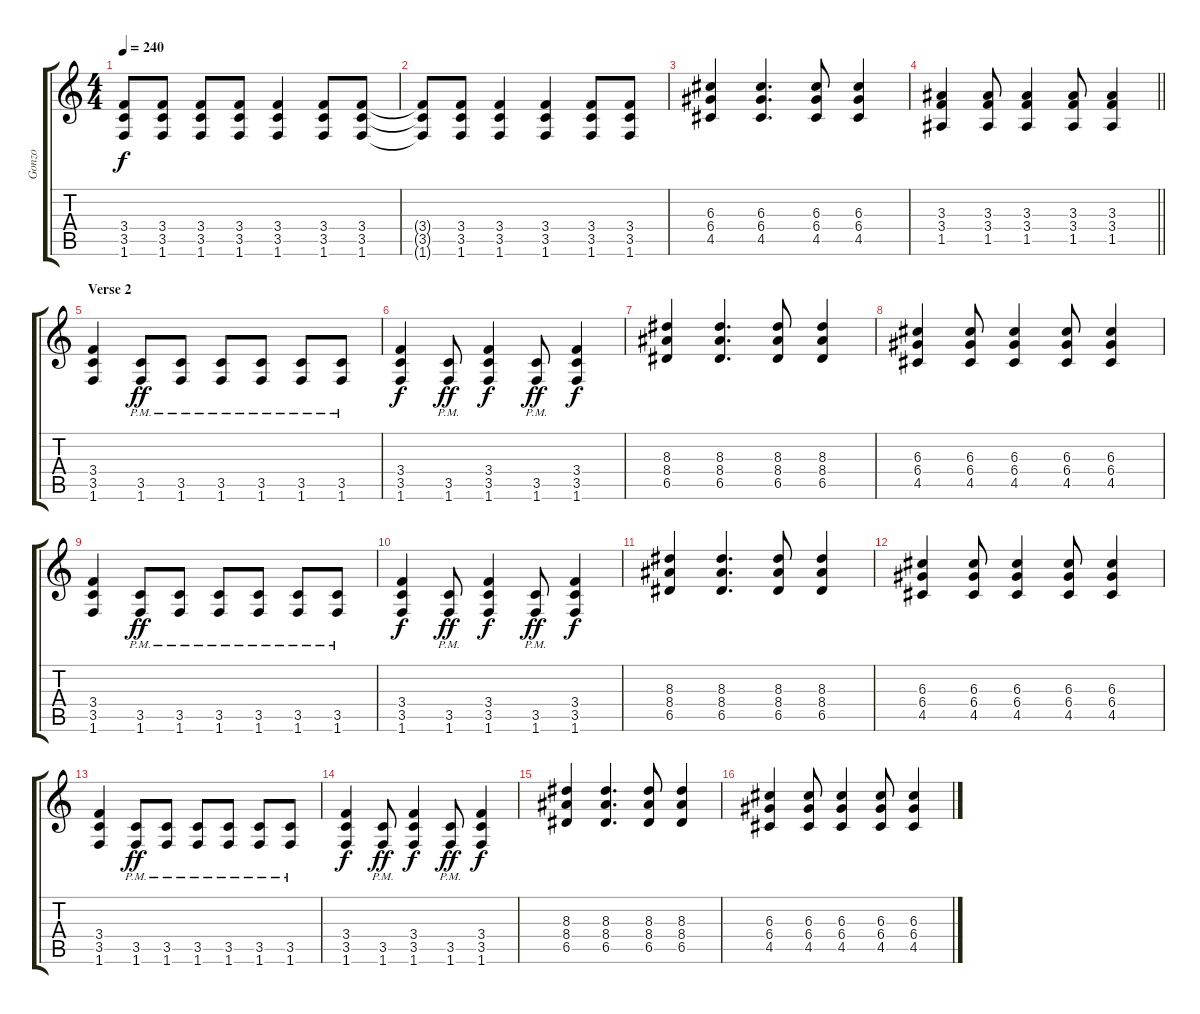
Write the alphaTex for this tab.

\track ("Gonzo" "Gonzo") {instrument distortionguitar}
\staff {score tabs}
\tuning (E4 B3 G3 D3 A2 E2) {hide}
\ts (4 4)
\tempo 240
\clef g2
\ks c
(3.4 3.5 1.6).8{dy f} (3.4 3.5 1.6).8 (3.4 3.5 1.6).8 (3.4 3.5 1.6).8 (3.4 3.5 1.6).4 (3.4 3.5 1.6).8 (3.4 3.5 1.6).8 |
(3.4{t} 3.5{t} 1.6{t}).8 (3.4 3.5 1.6).8 (3.4 3.5 1.6).4 (3.4 3.5 1.6).4 (3.4 3.5 1.6).8 (3.4 3.5 1.6).8 |
(6.3 6.4 4.5).4 (6.3 6.4 4.5).4{d} (6.3 6.4 4.5).8 (6.3 6.4 4.5).4 |
\barLineRight lightlight
(3.3 3.4 1.5).4 (3.3 3.4 1.5).8 (3.3 3.4 1.5).4 (3.3 3.4 1.5).8 (3.3 3.4 1.5).4 |
\section ("" "Verse 2")
(3.4 3.5 1.6).4 (3.5{pm} 1.6{pm}).8{dy ff} (3.5{pm} 1.6{pm}).8 (3.5{pm} 1.6{pm}).8 (3.5{pm} 1.6{pm}).8 (3.5{pm} 1.6{pm}).8 (3.5{pm} 1.6{pm}).8 |
(3.4 3.5 1.6).4{dy f} (3.5{pm} 1.6{pm}).8{dy ff} (3.4 3.5 1.6).4{dy f} (3.5{pm} 1.6{pm}).8{dy ff} (3.4 3.5 1.6).4{dy f} |
(8.3 8.4 6.5).4 (8.3 8.4 6.5).4{d} (8.3 8.4 6.5).8 (8.3 8.4 6.5).4 |
(6.3 6.4 4.5).4 (6.3 6.4 4.5).8 (6.3 6.4 4.5).4 (6.3 6.4 4.5).8 (6.3 6.4 4.5).4 |
(3.4 3.5 1.6).4 (3.5{pm} 1.6{pm}).8{dy ff} (3.5{pm} 1.6{pm}).8 (3.5{pm} 1.6{pm}).8 (3.5{pm} 1.6{pm}).8 (3.5{pm} 1.6{pm}).8 (3.5{pm} 1.6{pm}).8 |
(3.4 3.5 1.6).4{dy f} (3.5{pm} 1.6{pm}).8{dy ff} (3.4 3.5 1.6).4{dy f} (3.5{pm} 1.6{pm}).8{dy ff} (3.4 3.5 1.6).4{dy f} |
(8.3 8.4 6.5).4 (8.3 8.4 6.5).4{d} (8.3 8.4 6.5).8 (8.3 8.4 6.5).4 |
(6.3 6.4 4.5).4 (6.3 6.4 4.5).8 (6.3 6.4 4.5).4 (6.3 6.4 4.5).8 (6.3 6.4 4.5).4 |
(3.4 3.5 1.6).4 (3.5{pm} 1.6{pm}).8{dy ff} (3.5{pm} 1.6{pm}).8 (3.5{pm} 1.6{pm}).8 (3.5{pm} 1.6{pm}).8 (3.5{pm} 1.6{pm}).8 (3.5{pm} 1.6{pm}).8 |
(3.4 3.5 1.6).4{dy f} (3.5{pm} 1.6{pm}).8{dy ff} (3.4 3.5 1.6).4{dy f} (3.5{pm} 1.6{pm}).8{dy ff} (3.4 3.5 1.6).4{dy f} |
(8.3 8.4 6.5).4 (8.3 8.4 6.5).4{d} (8.3 8.4 6.5).8 (8.3 8.4 6.5).4 |
(6.3 6.4 4.5).4 (6.3 6.4 4.5).8 (6.3 6.4 4.5).4 (6.3 6.4 4.5).8 (6.3 6.4 4.5).4
